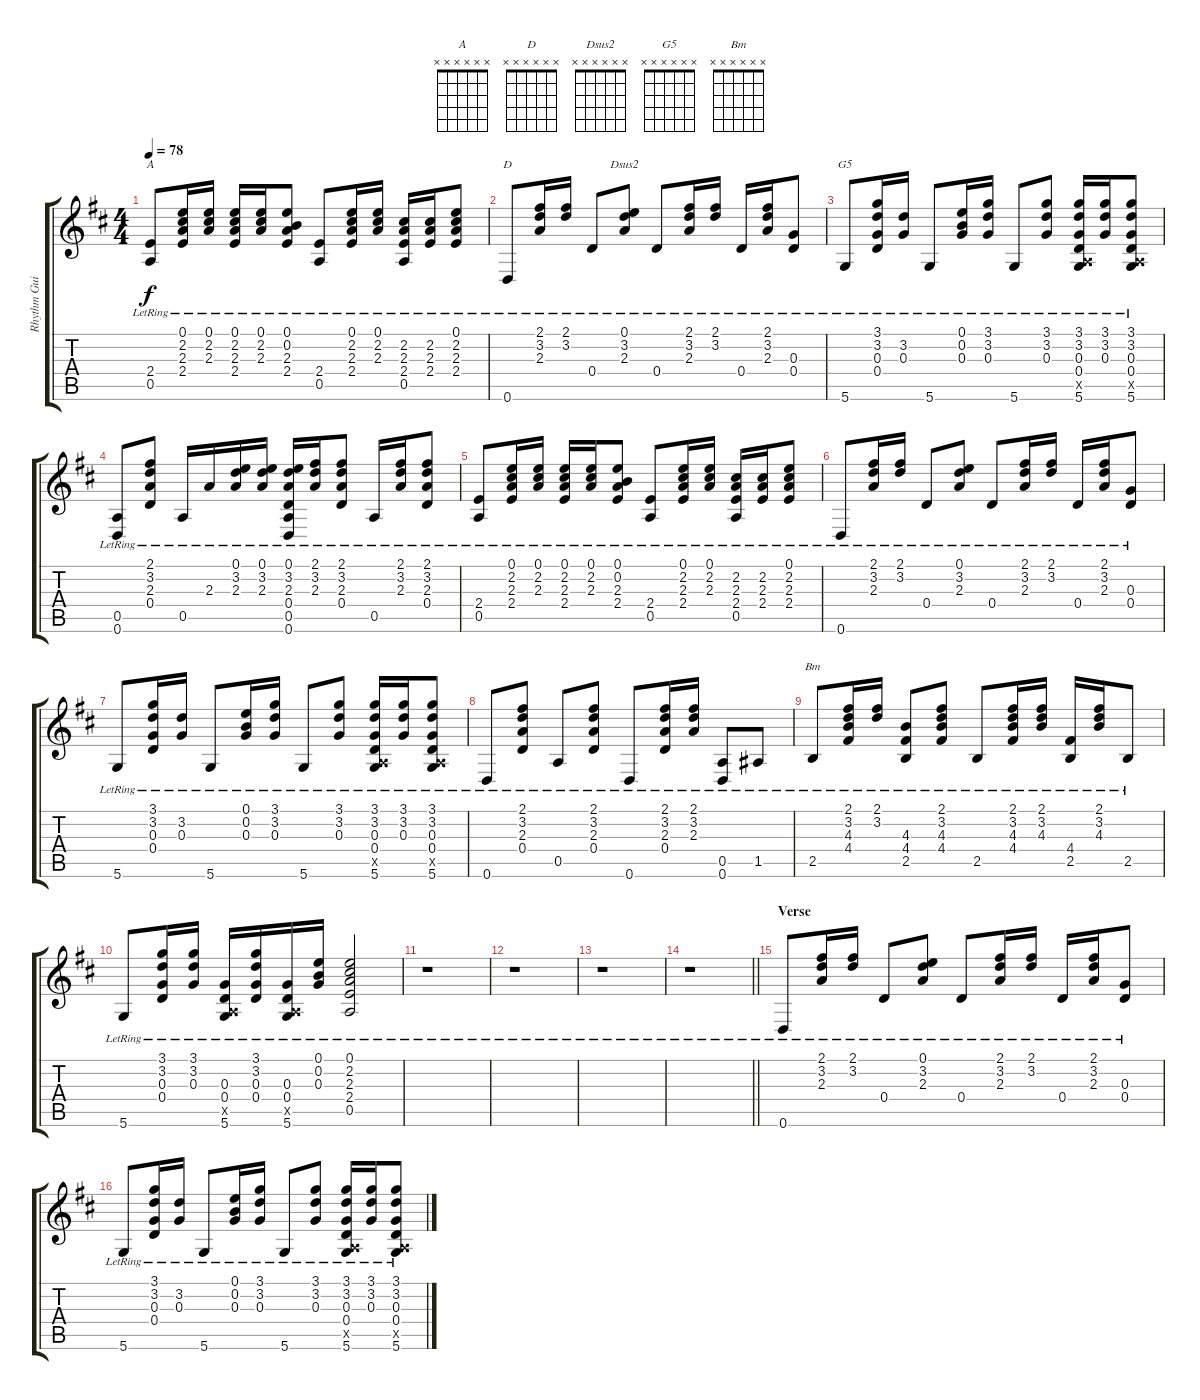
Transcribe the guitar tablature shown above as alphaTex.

\track ("Rhythm Guitar" "Rhythm Gui") {instrument acousticguitarsteel}
\staff {score tabs}
\tuning (E4 B3 G3 D3 A2 D2) {hide}
\chord ("A" x x x x x x)
\chord ("D" x x x x x x)
\chord ("Dsus2" x x x x x x)
\chord ("G5" x x x x x x)
\chord ("Bm" x x x x x x)
\ts (4 4)
\tempo 78
\clef g2
\ks d
(2.4{lr} 0.5{lr}).8{ch "A" dy f} (0.1{lr} 2.2{lr} 2.3{lr} 2.4{lr}).16 (0.1{lr} 2.2{lr} 2.3{lr}).16 (0.1{lr} 2.2{lr} 2.3{lr} 2.4{lr}).16 (0.1{lr} 2.2{lr} 2.3{lr}).16 (0.1{lr} 0.2{lr} 2.3{lr} 2.4{lr}).8 (2.4{lr} 0.5{lr}).8 (0.1{lr} 2.2{lr} 2.3{lr} 2.4{lr}).16 (0.1{lr} 2.2{lr} 2.3{lr}).16 (2.2{lr} 2.3{lr} 2.4{lr} 0.5{lr}).16 (2.2{lr} 2.3{lr} 2.4{lr}).16 (0.1{lr} 2.2{lr} 2.3{lr} 2.4{lr}).8 |
0.6{lr}.8{ch "D"} (2.1{lr} 3.2{lr} 2.3{lr}).16 (2.1{lr} 3.2{lr}).16 0.4{lr}.8 (0.1{lr} 3.2{lr} 2.3{lr}).8{ch "Dsus2"} 0.4{lr}.8 (2.1{lr} 3.2{lr} 2.3{lr}).16 (2.1{lr} 3.2{lr}).16 0.4{lr}.16 (2.1{lr} 3.2{lr} 2.3{lr}).16 (0.3{lr} 0.4{lr}).8 |
5.6{lr}.8{ch "G5"} (3.1{lr} 3.2{lr} 0.3{lr} 0.4{lr}).16 (3.2{lr} 0.3{lr}).16 5.6{lr}.8 (0.1{lr} 0.2{lr} 0.3{lr}).16 (3.1{lr} 3.2{lr} 0.3{lr}).16 5.6{lr}.8 (3.1{lr} 3.2{lr} 0.3{lr}).8 (3.1{lr} 3.2{lr} 0.3{lr} 0.4{lr} 0.5{x} 5.6{lr}).16 (3.1{lr} 3.2{lr} 0.3{lr}).16 (3.1{lr} 3.2{lr} 0.3{lr} 0.4{lr} 0.5{x} 5.6{lr}).8 |
(0.5{lr} 0.6{lr}).8 (2.1{lr} 3.2{lr} 2.3{lr} 0.4{lr}).8 0.5{lr}.16 2.3{lr}.16 (0.1{lr} 3.2{lr} 2.3{lr}).16 (0.1{lr} 3.2{lr} 2.3{lr}).16 (0.1{lr} 3.2{lr} 2.3{lr} 0.4{lr} 0.5{lr} 0.6{lr}).16 (2.1{lr} 3.2{lr} 2.3{lr}).16 (2.1{lr} 3.2{lr} 2.3{lr} 0.4{lr}).8 0.5{lr}.16 (2.1{lr} 3.2{lr} 2.3{lr}).16 (2.1{lr} 3.2{lr} 2.3{lr} 0.4{lr}).8 |
(2.4{lr} 0.5{lr}).8 (0.1{lr} 2.2{lr} 2.3{lr} 2.4{lr}).16 (0.1{lr} 2.2{lr} 2.3{lr}).16 (0.1{lr} 2.2{lr} 2.3{lr} 2.4{lr}).16 (0.1{lr} 2.2{lr} 2.3{lr}).16 (0.1{lr} 0.2{lr} 2.3{lr} 2.4{lr}).8 (2.4{lr} 0.5{lr}).8 (0.1{lr} 2.2{lr} 2.3{lr} 2.4{lr}).16 (0.1{lr} 2.2{lr} 2.3{lr}).16 (2.2{lr} 2.3{lr} 2.4{lr} 0.5{lr}).16 (2.2{lr} 2.3{lr} 2.4{lr}).16 (0.1{lr} 2.2{lr} 2.3{lr} 2.4{lr}).8 |
0.6{lr}.8 (2.1{lr} 3.2{lr} 2.3{lr}).16 (2.1{lr} 3.2{lr}).16 0.4{lr}.8 (0.1{lr} 3.2{lr} 2.3{lr}).8 0.4{lr}.8 (2.1{lr} 3.2{lr} 2.3{lr}).16 (2.1{lr} 3.2{lr}).16 0.4{lr}.16 (2.1{lr} 3.2{lr} 2.3{lr}).16 (0.3{lr} 0.4{lr}).8 |
5.6{lr}.8 (3.1{lr} 3.2{lr} 0.3{lr} 0.4{lr}).16 (3.2{lr} 0.3{lr}).16 5.6{lr}.8 (0.1{lr} 0.2{lr} 0.3{lr}).16 (3.1{lr} 3.2{lr} 0.3{lr}).16 5.6{lr}.8 (3.1{lr} 3.2{lr} 0.3{lr}).8 (3.1{lr} 3.2{lr} 0.3{lr} 0.4{lr} 0.5{x} 5.6{lr}).16 (3.1{lr} 3.2{lr} 0.3{lr}).16 (3.1{lr} 3.2{lr} 0.3{lr} 0.4{lr} 0.5{x} 5.6{lr}).8 |
0.6{lr}.8 (2.1{lr} 3.2{lr} 2.3{lr} 0.4{lr}).8 0.5{lr}.8 (2.1{lr} 3.2{lr} 2.3{lr} 0.4{lr}).8 0.6{lr}.8 (2.1{lr} 3.2{lr} 2.3{lr} 0.4{lr}).16 (2.1{lr} 3.2{lr} 2.3{lr}).16 (0.5{lr} 0.6{lr}).8 1.5{lr}.8 |
2.5{lr}.8{ch "Bm"} (2.1{lr} 3.2{lr} 4.3{lr} 4.4{lr}).16 (2.1{lr} 3.2{lr}).16 (4.3{lr} 4.4{lr} 2.5{lr}).8 (2.1{lr} 3.2{lr} 4.3{lr} 4.4{lr}).8 2.5{lr}.8 (2.1{lr} 3.2{lr} 4.3{lr} 4.4{lr}).16 (2.1{lr} 3.2{lr} 4.3{lr}).16 (4.4{lr} 2.5{lr}).16 (2.1{lr} 3.2{lr} 4.3{lr}).16 2.5{lr}.8 |
5.6{lr}.8 (3.1{lr} 3.2{lr} 0.3{lr} 0.4{lr}).16 (3.1{lr} 3.2{lr} 0.3{lr}).16 (0.3{lr} 0.4{lr} 0.5{x} 5.6{lr}).16 (3.1{lr} 3.2{lr} 0.3{lr} 0.4{lr}).16 (0.3{lr} 0.4{lr} 0.5{x} 5.6{lr}).16 (0.1{lr} 0.2{lr} 0.3{lr}).16 (0.1{lr} 2.2{lr} 2.3{lr} 2.4{lr} 0.5{lr}).2 |
r.1 |
r.1 |
r.1 |
\barLineRight lightlight
r.1 |
\section ("" "Verse")
0.6{lr}.8 (2.1{lr} 3.2{lr} 2.3{lr}).16 (2.1{lr} 3.2{lr}).16 0.4{lr}.8 (0.1{lr} 3.2{lr} 2.3{lr}).8 0.4{lr}.8 (2.1{lr} 3.2{lr} 2.3{lr}).16 (2.1{lr} 3.2{lr}).16 0.4{lr}.16 (2.1{lr} 3.2{lr} 2.3{lr}).16 (0.3{lr} 0.4{lr}).8 |
5.6{lr}.8 (3.1{lr} 3.2{lr} 0.3{lr} 0.4{lr}).16 (3.2{lr} 0.3{lr}).16 5.6{lr}.8 (0.1{lr} 0.2{lr} 0.3{lr}).16 (3.1{lr} 3.2{lr} 0.3{lr}).16 5.6{lr}.8 (3.1{lr} 3.2{lr} 0.3{lr}).8 (3.1{lr} 3.2{lr} 0.3{lr} 0.4{lr} 0.5{x} 5.6{lr}).16 (3.1{lr} 3.2{lr} 0.3{lr}).16 (3.1{lr} 3.2{lr} 0.3{lr} 0.4{lr} 0.5{x} 5.6{lr}).8
